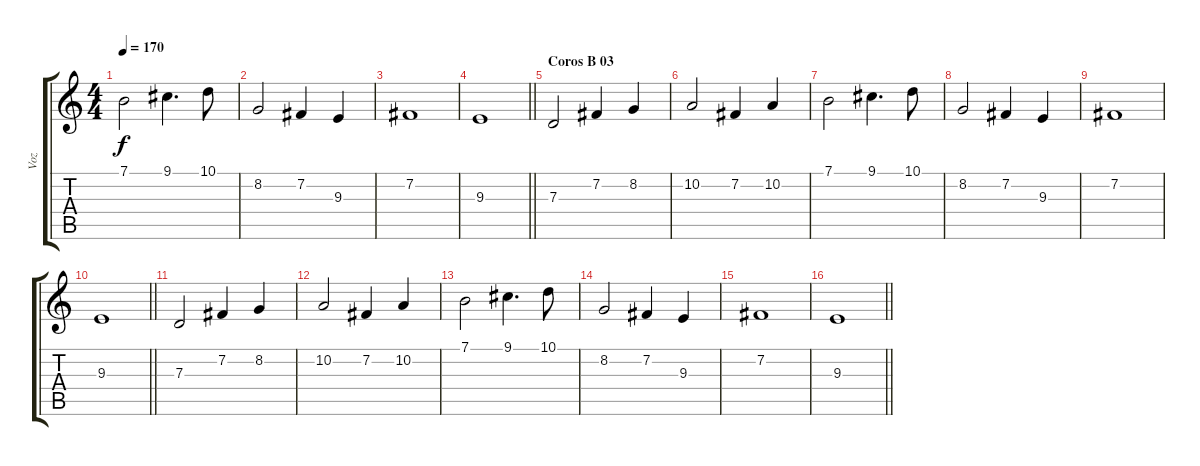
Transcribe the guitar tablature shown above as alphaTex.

\track ("Voz" "Voz") {instrument clarinet}
\staff {score tabs}
\tuning (E4 B3 G3 D3 A2 E2) {hide}
\ts (4 4)
\tempo 170
\clef g2
\ks c
7.1.2{dy f} 9.1.4{d} 10.1.8 |
8.2.2 7.2.4 9.3.4 |
7.2.1 |
\barLineRight lightlight
9.3.1 |
\section ("" "Coros B 03")
7.3.2 7.2.4 8.2.4 |
10.2.2 7.2.4 10.2.4 |
7.1.2 9.1.4{d} 10.1.8 |
8.2.2 7.2.4 9.3.4 |
7.2.1 |
\barLineRight lightlight
9.3.1 |
7.3.2 7.2.4 8.2.4 |
10.2.2 7.2.4 10.2.4 |
7.1.2 9.1.4{d} 10.1.8 |
8.2.2 7.2.4 9.3.4 |
7.2.1 |
\barLineRight lightlight
9.3.1
